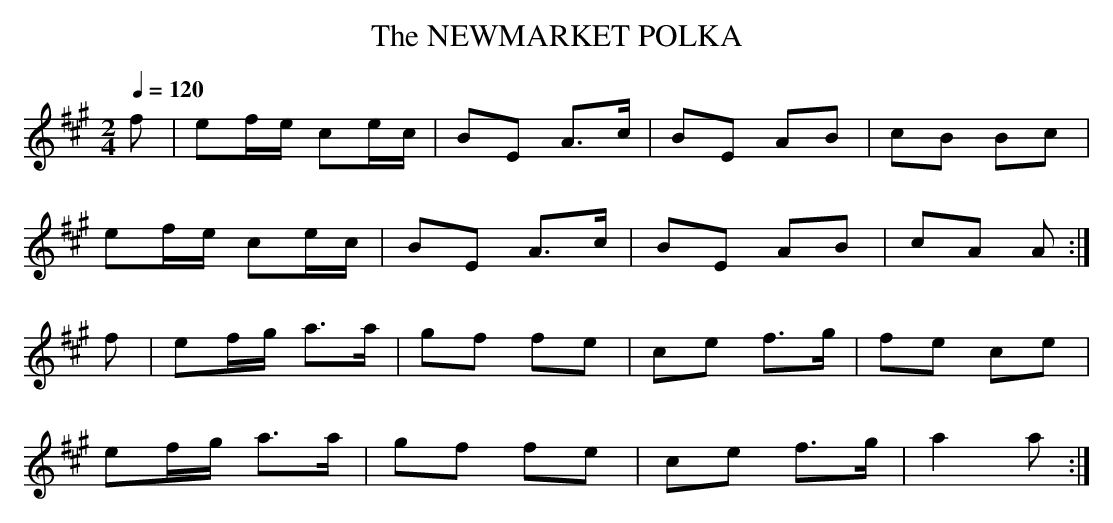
X:1
T:NEWMARKET POLKA, The
Q:1/4=120
L:1/8
M:2/4
K:A
f|ef/e/ ce/c/|BE A>c|BE AB|cB Bc|
ef/e/ ce/c/|BE A>c|BE AB|cA A :|
f|ef/g/ a>a|gf fe|ce f>g|fe ce|
ef/g/ a>a|gf fe|ce f>g|a2 a :|
